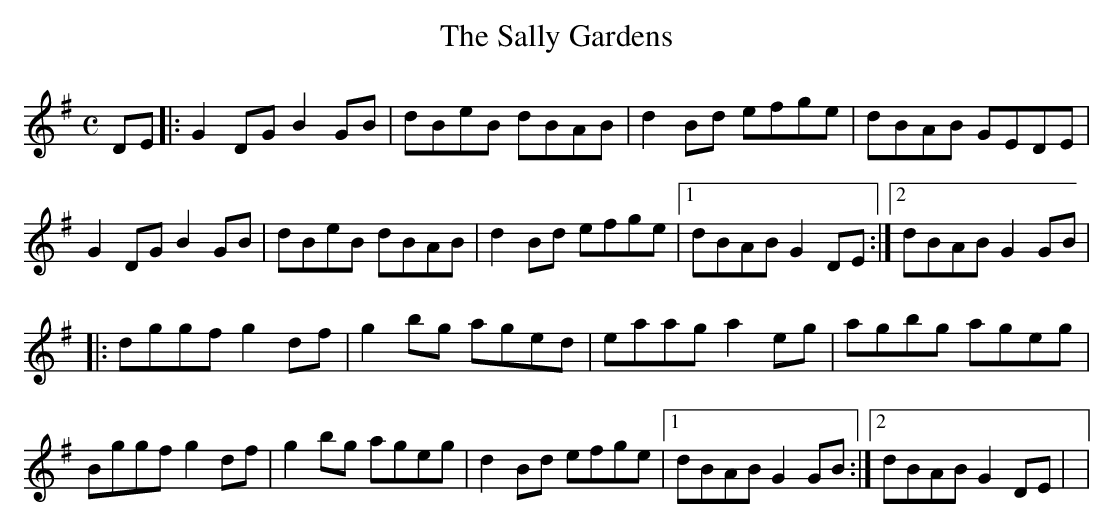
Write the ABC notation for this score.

X:1
T:The Sally Gardens
M:C
L:1/8
K:G
DE|: G2 DG B2 GB|dBeB dBAB|d2 Bd efge|dBAB GEDE|
G2 DG B2 GB|dBeB dBAB|d2 Bd efge|1 dBAB G2 DE:|2 dBAB G2 GB|
|: dggf g2 df|g2 bg aged|eaag a2 eg|agbg ageg|
Bggf g2 df|g2 bg ageg|d2 Bd efge|1 dBAB G2 GB :|2 dBAB G2 DE |>|
